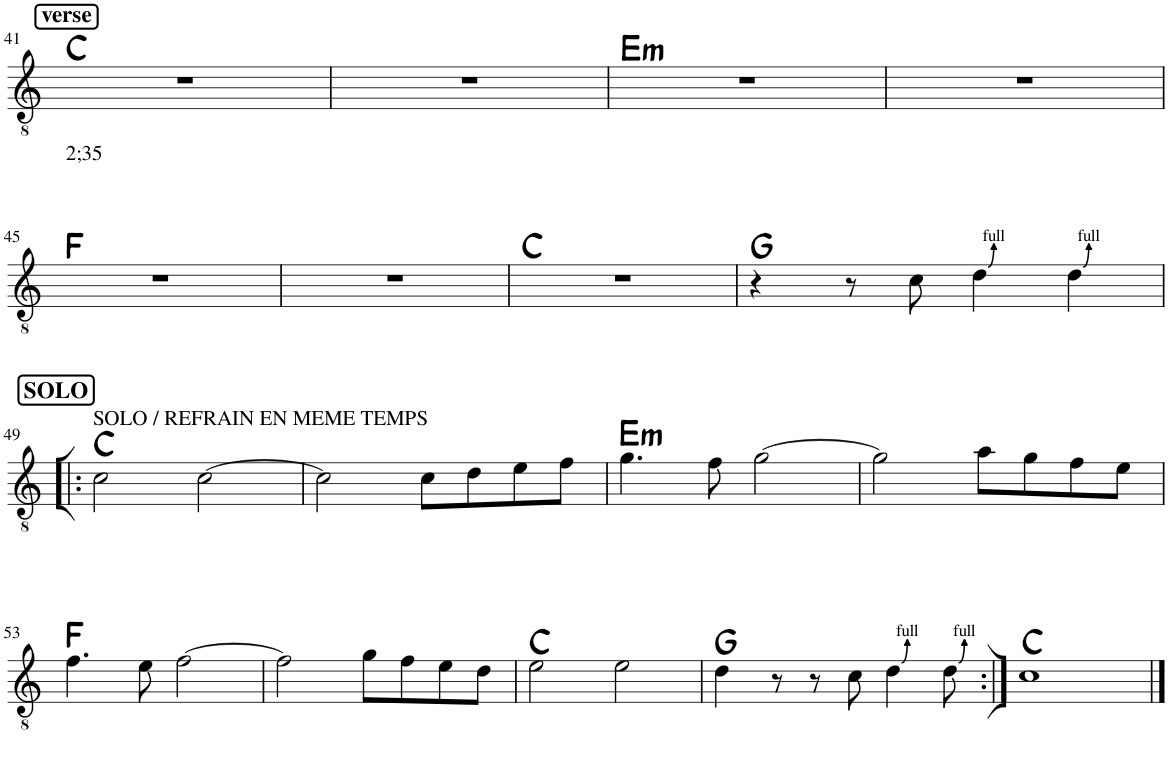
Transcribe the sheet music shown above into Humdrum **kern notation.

**kern	**harte
*part1	*part1
*staff1	*
*I"Classical Guitar	*
*I'Guit.	*
!!LO:PB:g=z
*clefGv2	*
*k[]	*
*M4/4	*
!!LO:REH:place=s1:a:B:rj:fs=11:t=verse
=41	=41
!LO:TX:b:t=2;35	!
1r	C:maj
=42	=42
1r	.
=43	=43
!	!LO:H:kt=m
1r	E:min
=44	=44
1r	.
!!LO:LB:g=z
=45	=45
1r	F:maj
=46	=46
1r	.
=47	=47
1r	C:maj
=48	=48
4r	G:maj
8r	.
8c\	.
4d\	.
4d\	.
!!LO:LB:g=z
!!LO:REH:place=s1:a:B:rj:fs=11:t=SOLO
=49!|:	=49!|:
!LO:TX:a:t=SOLO / REFRAIN EN MEME TEMPS	!
2c\	C:maj
[2c\	.
=50	=50
2c\]	.
8c\L	.
8d\	.
8e\	.
8f\J	.
=51	=51
!	!LO:H:kt=m
4.g\	E:min
8f\	.
[2g\	.
=52	=52
2g\]	.
8a\L	.
8g\	.
8f\	.
8e\J	.
!!LO:LB:g=z
=53	=53
4.f\	F:maj
8e\	.
[2f\	.
=54	=54
2f\]	.
8g\L	.
8f\	.
8e\	.
8d\J	.
=55	=55
2e\	C:maj
2e\	.
=56	=56
4d\	G:maj
8r	.
8r	.
8c\	.
4d\	.
8d\	.
=57:|!	=57:|!
1c	C:maj
==	==
*-	*-
